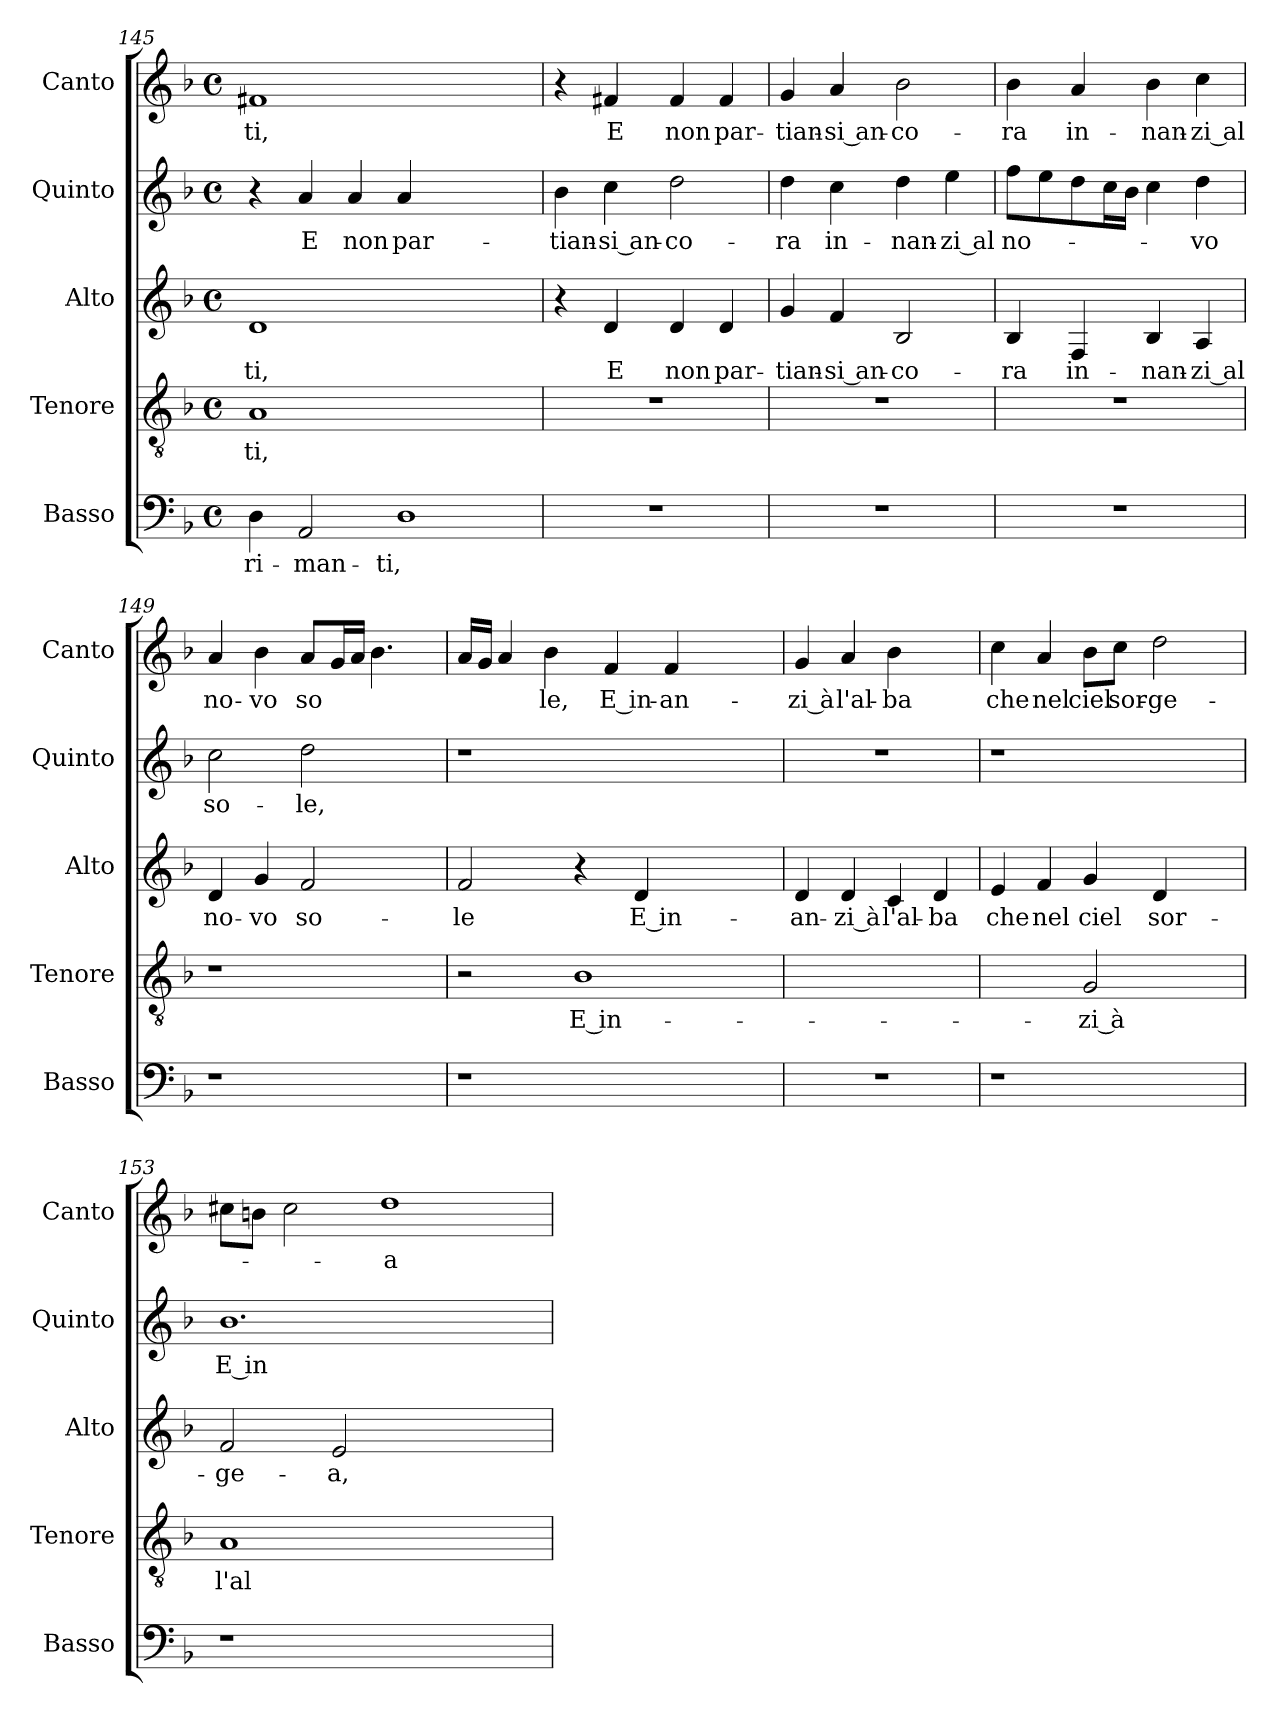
**kern	**text	**kern	**text	**kern	**text	**kern	**text	**kern	**text
*part5	*part5	*part4	*part4	*part3	*part3	*part2	*part2	*part1	*part1
*staff5	*staff5	*staff4	*staff4	*staff3	*staff3	*staff2	*staff2	*staff1	*staff1
*I"Basso	*	*I"Tenore	*	*I"Alto	*	*I"Quinto	*	*I"Canto	*
*I'Basso	*	*I'Tenore	*	*I'Alto	*	*I'Quinto	*	*I'Canto	*
!!LO:PB:g=z
*clefF4	*	*clefGv2	*	*clefG2	*	*clefG2	*	*clefG2	*
*k[b-]	*	*k[b-]	*	*k[b-]	*	*k[b-]	*	*k[b-]	*
*F:	*	*F:	*	*F:	*	*F:	*	*F:	*
*M4/4	*	*M4/4	*	*M4/4	*	*M4/4	*	*M4/4	*
*met(c)	*	*met(c)	*	*met(c)	*	*met(c)	*	*met(c)	*
=145	=145	=145	=145	=145	=145	=145	=145	=145	=145
!	!LO:LY:b	!	!LO:LY:b	!	!LO:LY:b	!	!	!	!LO:LY:b
4D\	ri-	1A	-ti,	1d	ti,	4r	.	1f#X	-ti,
!	!LO:LY:b	!	!	!	!	!	!LO:LY:b	!	!
2AA/	-man-	.	.	.	.	4a/	E	.	.
!	!	!	!	!	!	!	!LO:LY:b	!	!
.	.	.	.	.	.	4a/	non	.	.
!	!LO:LY:b	!	!	!	!	!	!LO:LY:b	!	!
1D	-ti,	.	.	.	.	4a/	par-	.	.
.	.	2.ryy	.	2.ryy	.	2.ryy	.	2.ryy	.
!!LO:LB:g=z
=146	=146	=146	=146	=146	=146	=146	=146	=146	=146
!	!	!	!	!	!	!	!LO:LY:b	!	!
1r	.	1r	.	4r	.	4b-\	-tian-	4r	.
!	!	!	!	!	!LO:LY:b	!	!LO:LY:b	!	!LO:LY:b
.	.	.	.	4d/	E	4cc\	-si an-	4f#X/	E
!	!	!	!	!	!LO:LY:b	!	!LO:LY:b	!	!LO:LY:b
.	.	.	.	4d/	non	2dd\	-co-	4f#i/	non
!	!	!	!	!	!LO:LY:b	!	!	!	!LO:LY:b
.	.	.	.	4d/	par-	.	.	4f#i/	par-
=147	=147	=147	=147	=147	=147	=147	=147	=147	=147
!	!	!	!	!	!LO:LY:b	!	!LO:LY:b	!	!LO:LY:b
1r	.	1r	.	4g/	-tian-	4dd\	-ra	4g/	-tian-
!	!	!	!	!	!LO:LY:b	!	!LO:LY:b	!	!LO:LY:b
.	.	.	.	4f/	-si an-	4cc\	in-	4a/	-si an-
!	!	!	!	!	!LO:LY:b	!	!LO:LY:b	!	!LO:LY:b
.	.	.	.	2B-/	-co-	4dd\	-nan-	2b-\	-co-
!	!	!	!	!	!	!	!LO:LY:b	!	!
.	.	.	.	.	.	4ee\	-zi al	.	.
=148	=148	=148	=148	=148	=148	=148	=148	=148	=148
!	!	!	!	!	!LO:LY:b	!	!LO:LY:b	!	!LO:LY:b
1r	.	1r	.	4B-/	-ra	8ff\L	no-	4b-\	-ra
.	.	.	.	.	.	8ee\	.	.	.
!	!	!	!	!	!LO:LY:b	!	!	!	!LO:LY:b
.	.	.	.	4F/	in-	8dd\	.	4a/	in-
.	.	.	.	.	.	16cc\L	.	.	.
.	.	.	.	.	.	16b-\JJ	.	.	.
!	!	!	!	!	!LO:LY:b	!	!	!	!LO:LY:b
.	.	.	.	4B-/	-nan-	4cc\	.	4b-\	-nan-
!	!	!	!	!	!LO:LY:b	!	!LO:LY:b	!	!LO:LY:b
.	.	.	.	4A/	-zi al	4dd\	-vo	4cc\	-zi al
=149	=149	=149	=149	=149	=149	=149	=149	=149	=149
!	!	!	!	!	!LO:LY:b	!	!LO:LY:b	!	!LO:LY:b
1r	.	1r	.	4d/	no-	2cc\	so-	4a/	no-
!	!	!	!	!	!LO:LY:b	!	!	!	!LO:LY:b
.	.	.	.	4g/	-vo	.	.	4b-\	-vo
!	!	!	!	!	!LO:LY:b	!	!LO:LY:b	!	!LO:LY:b
.	.	.	.	2f/	so-	2dd\	-le,	8a/L	so
.	.	.	.	.	.	.	.	16g/L	.
.	.	.	.	.	.	.	.	16a/JJ	.
.	.	.	.	.	.	.	.	4.b-\	.
8ryy	.	8ryy	.	8ryy	.	8ryy	.	.	.
=150	=150	=150	=150	=150	=150	=150	=150	=150	=150
!	!	!	!	!	!LO:LY:b	!	!	!	!
1r	.	2r	.	2f/	-le	1r	.	16a/LL	.
.	.	.	.	.	.	.	.	16g/JJ	.
.	.	.	.	.	.	.	.	4a/	.
!	!	!	!	!	!	!	!	!	!LO:LY:b
.	.	.	.	.	.	.	.	4b-\	le,
!	!	!	!LO:LY:b	!	!	!	!	!	!
.	.	1B-	E in-	4r	.	.	.	.	.
!	!	!	!	!	!	!	!	!	!LO:LY:b
.	.	.	.	.	.	.	.	4f/	E in-
!	!	!	!	!	!LO:LY:b	!	!	!	!
.	.	.	.	4d/	E in-	.	.	.	.
!	!	!	!	!	!	!	!	!	!LO:LY:b
.	.	.	.	.	.	.	.	4f/	-an-
2ryy	.	.	.	2ryy	.	2ryy	.	.	.
.	.	.	.	.	.	.	.	4.ryy	.
!!LO:LB:g=z
=151	=151	=151	=151	=151	=151	=151	=151	=151	=151
!	!	!	!LO:LY:b	!	!LO:LY:b	!	!	!	!LO:LY:b
1r	.	[2A/yy	-nan-	4d/	-an-	1r	.	4g/	-zi à
!	!	!	!	!	!LO:LY:b	!	!	!	!LO:LY:b
.	.	.	.	4d/	-zi à	.	.	4a/	l'al-
!	!	!	!	!	!LO:LY:b	!	!	!	!LO:LY:b
.	.	2ryy	.	4c/	l'al-	.	.	4b-\	-ba
!	!	!	!	!	!LO:LY:b	!	!	!	!
.	.	.	.	4d/	-ba	.	.	4ryy	.
!!LO:PB:g=z
=152	=152	=152	=152	=152	=152	=152	=152	=152	=152
!	!	!	!	!	!LO:LY:b	!	!	!	!LO:LY:b
1r	.	2A/yy]	.	4e/	che	1r	.	4cc\	che
!	!	!	!	!	!LO:LY:b	!	!	!	!LO:LY:b
.	.	.	.	4f/	nel	.	.	4a/	nel
!	!	!	!LO:LY:b	!	!LO:LY:b	!	!	!	!LO:LY:b
.	.	2G/	-zi à	4g/	ciel	.	.	8b-\L	ciel
!	!	!	!	!	!	!	!	!	!LO:LY:b
.	.	.	.	.	.	.	.	8cc\J	sor-
!	!	!	!	!	!LO:LY:b	!	!	!	!LO:LY:b
.	.	.	.	4d/	sor-	.	.	2dd\	-ge-
4ryy	.	4ryy	.	4ryy	.	4ryy	.	.	.
=153	=153	=153	=153	=153	=153	=153	=153	=153	=153
!	!	!	!LO:LY:b	!	!LO:LY:b	!	!LO:LY:b	!	!
1r	.	1A	l'al-	2f/	-ge-	1.b-	E in-	8cc#X\L	.
.	.	.	.	.	.	.	.	8bn\J	.
.	.	.	.	.	.	.	.	2cc#i\	.
!	!	!	!	!	!LO:LY:b	!	!	!	!
.	.	.	.	2e/	-a,	.	.	.	.
!	!	!	!	!	!	!	!	!	!LO:LY:b
.	.	.	.	.	.	.	.	1dd	-a
2.ryy	.	2.ryy	.	2.ryy	.	.	.	.	.
.	.	.	.	.	.	4ryy	.	.	.
=	=	=	=	=	=	=	=	=	=
*-	*-	*-	*-	*-	*-	*-	*-	*-	*-
